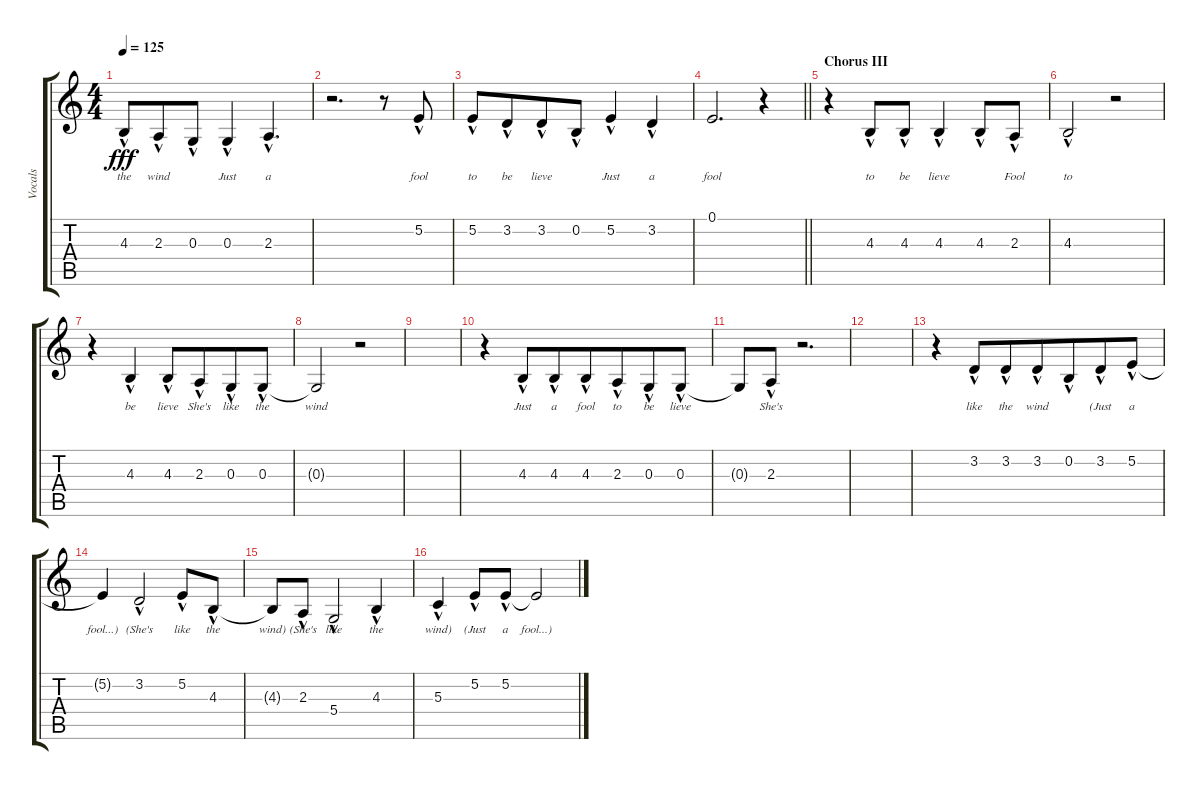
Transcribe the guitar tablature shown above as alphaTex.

\track ("Vocals" "Vocals") {instrument lead2sawtooth}
\staff {score tabs}
\tuning (E4 B3 G3 D3 A2 E2) {hide}
\ts (4 4)
\tempo 125
\clef g2
\ks c
4.3{hac}.8{lyrics (0 "the") lyrics (1 "") lyrics (2 "") lyrics (3 "") lyrics (4 "") dy fff} 2.3{hac}.8{lyrics (0 "wind") lyrics (1 "") lyrics (2 "") lyrics (3 "") lyrics (4 "") beam merge} 0.3{hac}.8{lyrics (0 "") lyrics (1 "") lyrics (2 "") lyrics (3 "") lyrics (4 "")} 0.3{hac}.4{lyrics (0 "Just") lyrics (1 "") lyrics (2 "") lyrics (3 "") lyrics (4 "")} 2.3{hac}.4{d lyrics (0 "a") lyrics (1 "") lyrics (2 "") lyrics (3 "") lyrics (4 "")} |
r.2{d} r.8 5.2{hac}.8{lyrics (0 "fool") lyrics (1 "") lyrics (2 "") lyrics (3 "") lyrics (4 "")} |
5.2{hac}.8{lyrics (0 "to") lyrics (1 "") lyrics (2 "") lyrics (3 "") lyrics (4 "")} 3.2{hac}.8{lyrics (0 "be") lyrics (1 "") lyrics (2 "") lyrics (3 "") lyrics (4 "") beam merge} 3.2{hac}.8{lyrics (0 "lieve") lyrics (1 "") lyrics (2 "") lyrics (3 "") lyrics (4 "")} 0.2{hac}.8{lyrics (0 "") lyrics (1 "") lyrics (2 "") lyrics (3 "") lyrics (4 "")} 5.2{hac}.4{lyrics (0 "Just") lyrics (1 "") lyrics (2 "") lyrics (3 "") lyrics (4 "")} 3.2{hac}.4{lyrics (0 "a") lyrics (1 "") lyrics (2 "") lyrics (3 "") lyrics (4 "")} |
\barLineRight lightlight
0.1.2{d lyrics (0 "fool") lyrics (1 "") lyrics (2 "") lyrics (3 "") lyrics (4 "")} r.4 |
\section ("" "Chorus III")
r.4 4.3{hac}.8{lyrics (0 "to") lyrics (1 "") lyrics (2 "") lyrics (3 "") lyrics (4 "")} 4.3{hac}.8{lyrics (0 "be") lyrics (1 "") lyrics (2 "") lyrics (3 "") lyrics (4 "")} 4.3{hac}.4{lyrics (0 "lieve") lyrics (1 "") lyrics (2 "") lyrics (3 "") lyrics (4 "")} 4.3{hac}.8{lyrics (0 "") lyrics (1 "") lyrics (2 "") lyrics (3 "") lyrics (4 "")} 2.3{hac}.8{lyrics (0 "Fool") lyrics (1 "") lyrics (2 "") lyrics (3 "") lyrics (4 "")} |
4.3{hac}.2{lyrics (0 "to") lyrics (1 "") lyrics (2 "") lyrics (3 "") lyrics (4 "")} r.2 |
r.4 4.3{hac}.4{lyrics (0 "be") lyrics (1 "") lyrics (2 "") lyrics (3 "") lyrics (4 "")} 4.3{hac}.8{lyrics (0 "lieve") lyrics (1 "") lyrics (2 "") lyrics (3 "") lyrics (4 "")} 2.3{hac}.8{lyrics (0 "She's") lyrics (1 "") lyrics (2 "") lyrics (3 "") lyrics (4 "") beam merge} 0.3{hac}.8{lyrics (0 "like") lyrics (1 "") lyrics (2 "") lyrics (3 "") lyrics (4 "")} 0.3{hac}.8{lyrics (0 "the") lyrics (1 "") lyrics (2 "") lyrics (3 "") lyrics (4 "")} |
0.3{t}.2{lyrics (0 "wind") lyrics (1 "") lyrics (2 "") lyrics (3 "") lyrics (4 "")} r.2 |
|
r.4 4.3{hac}.8{lyrics (0 "Just") lyrics (1 "") lyrics (2 "") lyrics (3 "") lyrics (4 "")} 4.3{hac}.8{lyrics (0 "a") lyrics (1 "") lyrics (2 "") lyrics (3 "") lyrics (4 "") beam merge} 4.3{hac}.8{lyrics (0 "fool") lyrics (1 "") lyrics (2 "") lyrics (3 "") lyrics (4 "")} 2.3{hac}.8{lyrics (0 "to") lyrics (1 "") lyrics (2 "") lyrics (3 "") lyrics (4 "") beam merge} 0.3{hac}.8{lyrics (0 "be") lyrics (1 "") lyrics (2 "") lyrics (3 "") lyrics (4 "")} 0.3{hac}.8{lyrics (0 "lieve") lyrics (1 "") lyrics (2 "") lyrics (3 "") lyrics (4 "")} |
0.3{t}.8{lyrics (0 "") lyrics (1 "") lyrics (2 "") lyrics (3 "") lyrics (4 "")} 2.3{hac}.8{lyrics (0 "She's") lyrics (1 "") lyrics (2 "") lyrics (3 "") lyrics (4 "")} r.2{d} |
|
r.4 3.2{hac}.8{lyrics (0 "like") lyrics (1 "") lyrics (2 "") lyrics (3 "") lyrics (4 "")} 3.2{hac}.8{lyrics (0 "the") lyrics (1 "") lyrics (2 "") lyrics (3 "") lyrics (4 "") beam merge} 3.2{hac}.8{lyrics (0 "wind") lyrics (1 "") lyrics (2 "") lyrics (3 "") lyrics (4 "")} 0.2{hac}.8{lyrics (0 "") lyrics (1 "") lyrics (2 "") lyrics (3 "") lyrics (4 "") beam merge} 3.2{hac}.8{lyrics (0 "(Just") lyrics (1 "") lyrics (2 "") lyrics (3 "") lyrics (4 "")} 5.2{hac}.8{lyrics (0 "a") lyrics (1 "") lyrics (2 "") lyrics (3 "") lyrics (4 "")} |
5.2{t}.4{lyrics (0 "fool...)") lyrics (1 "") lyrics (2 "") lyrics (3 "") lyrics (4 "")} 3.2{hac}.2{lyrics (0 "(She's") lyrics (1 "") lyrics (2 "") lyrics (3 "") lyrics (4 "")} 5.2{hac}.8{lyrics (0 "like") lyrics (1 "") lyrics (2 "") lyrics (3 "") lyrics (4 "")} 4.3{hac}.8{lyrics (0 "the") lyrics (1 "") lyrics (2 "") lyrics (3 "") lyrics (4 "")} |
4.3{t}.8{lyrics (0 "wind)") lyrics (1 "") lyrics (2 "") lyrics (3 "") lyrics (4 "")} 2.3{hac}.8{lyrics (0 "(She's") lyrics (1 "") lyrics (2 "") lyrics (3 "") lyrics (4 "")} 5.4{hac}.2{lyrics (0 "like") lyrics (1 "") lyrics (2 "") lyrics (3 "") lyrics (4 "")} 4.3{hac}.4{lyrics (0 "the") lyrics (1 "") lyrics (2 "") lyrics (3 "") lyrics (4 "")} |
5.3{hac}.4{lyrics (0 "wind)") lyrics (1 "") lyrics (2 "") lyrics (3 "") lyrics (4 "")} 5.2{hac}.8{lyrics (0 "(Just") lyrics (1 "") lyrics (2 "") lyrics (3 "") lyrics (4 "")} 5.2{hac}.8{lyrics (0 "a") lyrics (1 "") lyrics (2 "") lyrics (3 "") lyrics (4 "")} 5.2{t}.2{lyrics (0 "fool...)") lyrics (1 "") lyrics (2 "") lyrics (3 "") lyrics (4 "")}
